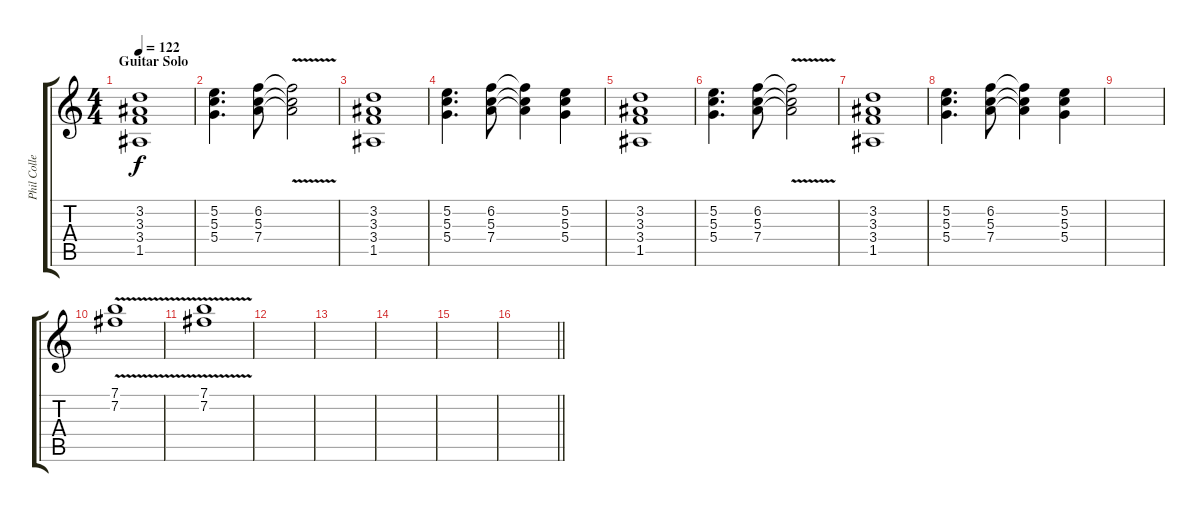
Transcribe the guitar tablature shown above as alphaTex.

\track ("Phil Collen" "Phil Colle") {instrument overdrivenguitar}
\staff {score tabs}
\tuning (E4 B3 G3 D3 A2 E2) {hide}
\ts (4 4)
\section ("" "Guitar Solo")
\tempo 122
\clef g2
\ks c
(3.2 3.3 3.4 1.5).1{dy f} |
(5.2 5.3 5.4).4{d} (6.2 5.3 7.4).8 (6.2{v t} 5.3{t} 7.4{t}).2 |
(3.2 3.3 3.4 1.5).1 |
(5.2 5.3 5.4).4{d} (6.2 5.3 7.4).8 (6.2{t} 5.3{t} 7.4{t}).4 (5.2 5.3 5.4).4 |
(3.2 3.3 3.4 1.5).1 |
(5.2 5.3 5.4).4{d} (6.2 5.3 7.4).8 (6.2{v t} 5.3{t} 7.4{t}).2 |
(3.2 3.3 3.4 1.5).1 |
(5.2 5.3 5.4).4{d} (6.2 5.3 7.4).8 (6.2{t} 5.3{t} 7.4{t}).4 (5.2 5.3 5.4).4 |
|
(7.1 7.2{v}).1 |
(7.1{v} 7.2).1 |
|
|
|
|
\barLineRight lightlight
